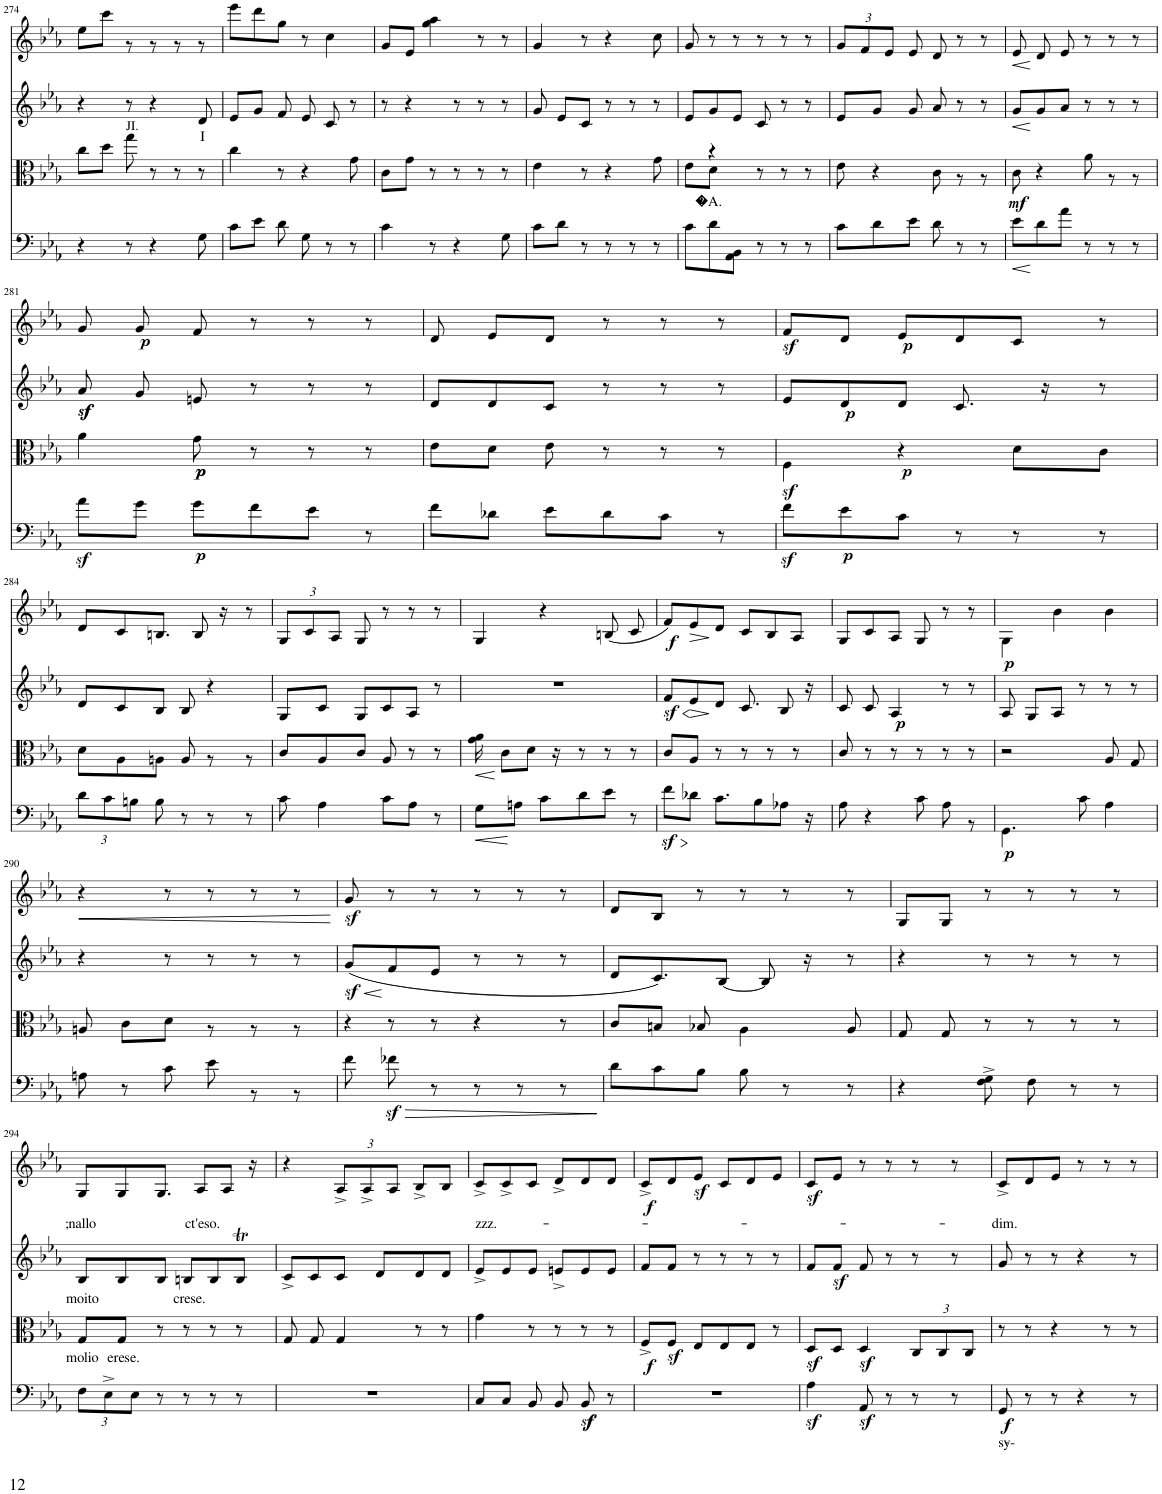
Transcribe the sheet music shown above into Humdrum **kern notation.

**kern	**text	**dynam	**kern	**text	**dynam	**kern	**text	**dynam	**kern	**text	**dynam
*part4	*part4	*part4	*part3	*part3	*part3	*part2	*part2	*part2	*part1	*part1	*part1
*staff4	*staff4	*staff4	*staff3	*staff3	*staff3	*staff2	*staff2	*staff2	*staff1	*staff1	*staff1
*I"Piano	*	*	*I"Piano	*	*	*I"Piano	*	*	*I"Piano	*	*
*I'Pno	*	*	*I'Pno	*	*	*I'Pno	*	*	*I'Pno	*	*
!!LO:PB:g=z
*clefF4	*	*	*clefC3	*	*	*clefG2	*	*	*clefG2	*	*
*k[b-e-a-]	*	*	*k[b-e-a-]	*	*	*k[b-e-a-]	*	*	*k[b-e-a-]	*	*
*M6/8	*	*	*M6/8	*	*	*M6/8	*	*	*M6/8	*	*
=274	=274	=274	=274	=274	=274	=274	=274	=274	=274	=274	=274
*	*	*	*	*	*	*	*	*	*^	*	*
4r	.	.	8cc\L	.	.	4r	.	.	2.ryy	8ee-\L	.	.
.	.	.	8dd\J	.	.	.	.	.	.	8ccc\J	.	.
!	!	!	!LO:TX:a:t=JI.	!	!	!	!	!	!	!	!	!
8r	.	.	8gg\	.	.	8r	.	.	.	8r	.	.
4r	.	.	8r	.	.	4r	.	.	.	8r	.	.
.	.	.	8r	.	.	.	.	.	.	8r	.	.
!	!	!	!	!	!	!	!LO:LY:b	!	!	!	!	!
8G\	.	.	8r	.	.	8d/	I	.	.	8r	.	.
*	*	*	*	*	*	*	*	*	*v	*v	*	*
=275	=275	=275	=275	=275	=275	=275	=275	=275	=275	=275	=275
8c\L	.	.	4cc\	.	.	8e-/L	.	.	8eee-\L	.	.
8e-\J	.	.	.	.	.	8g/J	.	.	8ddd\	.	.
8d\	.	.	8r	.	.	8f/	.	.	8gg\J	.	.
8G\	.	.	4r	.	.	8e-/	.	.	8r	.	.
8r	.	.	.	.	.	8c/	.	.	4cc\	.	.
8r	.	.	8g\	.	.	8r	.	.	.	.	.
=276	=276	=276	=276	=276	=276	=276	=276	=276	=276	=276	=276
4c\	.	.	8c\L	.	.	8r	.	.	8g/L	.	.
.	.	.	8g\J	.	.	4r	.	.	8e-/J	.	.
8r	.	.	8r	.	.	.	.	.	4gg\ 4aa-\	.	.
4r	.	.	8r	.	.	8r	.	.	.	.	.
.	.	.	8r	.	.	8r	.	.	8r	.	.
8G\	.	.	8r	.	.	8r	.	.	8r	.	.
=277	=277	=277	=277	=277	=277	=277	=277	=277	=277	=277	=277
8c\L	.	.	4e-\	.	.	8g/	.	.	4g/	.	.
8d\J	.	.	.	.	.	8e-/L	.	.	.	.	.
8r	.	.	8r	.	.	8c/J	.	.	8r	.	.
8r	.	.	4r	.	.	8r	.	.	4r	.	.
8r	.	.	.	.	.	8r	.	.	.	.	.
8r	.	.	8g\	.	.	8r	.	.	8cc\	.	.
=278	=278	=278	=278	=278	=278	=278	=278	=278	=278	=278	=278
*	*	*	*^	*	*	*	*	*	*	*	*
8c\L	.	.	8ryy	8e-\L	.	.	8e-/L	.	.	8g/	.	.
!	!	!	!	!	!LO:LY:b	!	!	!	!	!	!	!
8d\	.	.	4r	8d\J	�A.	.	8g/	.	.	8r	.	.
8AA-\ 8BB-\J	.	.	.	2ryy	.	.	8e-/J	.	.	8r	.	.
8r	.	.	8r	.	.	.	8c/	.	.	8r	.	.
8r	.	.	8r	.	.	.	8r	.	.	8r	.	.
8r	.	.	8r	.	.	.	8r	.	.	8r	.	.
=279	=279	=279	=279	=279	=279	=279	=279	=279	=279	=279	=279	=279
*	*	*	*	*	*	*	*	*	*	*Xbrackettup	*	*
8c\L	.	.	8ryy	8e-\	.	.	8e-/L	.	.	12g/L	.	.
.	.	.	.	.	.	.	.	.	.	12f/	.	.
8d\	.	.	4r	4ryy	.	.	8g/J	.	.	.	.	.
.	.	.	.	.	.	.	.	.	.	12e-/J	.	.
8e-\J	.	.	.	.	.	.	8g/	.	.	8e-/	.	.
8d\	.	.	4.ryy	8c\	.	.	8a-/	.	.	8d/	.	.
8r	.	.	.	8r	.	.	8r	.	.	8r	.	.
8r	.	.	.	8r	.	.	8r	.	.	8r	.	.
=280	=280	=280	=280	=280	=280	=280	=280	=280	=280	=280	=280	=280
!	!	!LO:HP:b	!	!	!	!LO:DY:b	!	!	!LO:HP:b	!	!	!LO:HP:b
8e-\L	.	<	8ryy	8c\	.	mf	8g/L	.	<	8e-/	.	<
8d\	.	[	4r	4ryy	.	.	8g/	.	[	8d/	.	[
8a-\J	.	.	.	.	.	.	8a-/J	.	.	8e-/	.	.
8r	.	.	4.ryy	8a-\	.	.	8r	.	.	8r	.	.
8r	.	.	.	8r	.	.	8r	.	.	8r	.	.
8r	.	.	.	8r	.	.	8r	.	.	8r	.	.
*	*	*	*v	*v	*	*	*	*	*	*	*	*
!!LO:LB:g=z
=281	=281	=281	=281	=281	=281	=281	=281	=281	=281	=281	=281
8a-z<\L	.	.	4a-\	.	.	8a-z</	.	.	8g/	.	.
!	!	!	!	!	!	!	!	!	!	!	!LO:DY:b
8g\J	.	.	.	.	.	8g/	.	.	8g/	.	p
!	!	!LO:DY:b	!	!	!LO:DY:b	!	!	!	!	!	!
!	!	!	!	!	!LO:DY:n=1:b	!	!	!	!	!	!
8g\L	.	p	8g\	.	p p	8en/	.	.	8f/	.	.
8f\	.	.	8r	.	.	8r	.	.	8r	.	.
8e-\J	.	.	8r	.	.	8r	.	.	8r	.	.
8r	.	.	8r	.	.	8r	.	.	8r	.	.
=282	=282	=282	=282	=282	=282	=282	=282	=282	=282	=282	=282
8f\L	.	.	8e-\L	.	.	8d/L	.	.	8d/	.	.
8d-X\J	.	.	8d\J	.	.	8d/	.	.	8e-/L	.	.
8e-\L	.	.	8e-\	.	.	8c/J	.	.	8d/J	.	.
8d-\	.	.	8r	.	.	8r	.	.	8r	.	.
8c\J	.	.	8r	.	.	8r	.	.	8r	.	.
8r	.	.	8r	.	.	8r	.	.	8r	.	.
=283	=283	=283	=283	=283	=283	=283	=283	=283	=283	=283	=283
*	*	*	*^	*	*	*	*	*	*	*	*
!	!	!	!	!	!	!LO:DY:b	!	!	!	!	!	!
8fz<\L	.	.	4ryy	4F\	.	sf	8e-/L	.	.	8fz</L	.	.
!	!	!LO:DY:b	!	!	!	!	!	!	!LO:DY:b	!	!	!
8e-\	.	p	.	.	.	.	8d/	.	p	8d/J	.	.
!	!	!	!	!	!	!LO:DY:b	!	!	!	!	!	!LO:DY:b
8c\J	.	.	4r	4ryy	.	p	8d/J	.	.	8e-/L	.	p
8r	.	.	.	.	.	.	8.c/	.	.	8d/	.	.
8r	.	.	4ryy	8d\L	.	.	.	.	.	8c/J	.	.
.	.	.	.	.	.	.	16r	.	.	.	.	.
8r	.	.	.	8c\J	.	.	8r	.	.	8r	.	.
!!LO:LB:g=z
=284	=284	=284	=284	=284	=284	=284	=284	=284	=284	=284	=284	=284
*Xbrackettup	*	*	*	*	*	*	*	*	*	*	*	*
12d\L	.	.	2.ryy	8d\L	.	.	8d/L	.	.	8d/L	.	.
12c\	.	.	.	.	.	.	.	.	.	.	.	.
.	.	.	.	8A-\	.	.	8c/	.	.	8c/	.	.
12Bn\J	.	.	.	.	.	.	.	.	.	.	.	.
8B\	.	.	.	8An\J	.	.	8B-/J	.	.	8.Bn/J	.	.
8r	.	.	.	8A/	.	.	8B-/	.	.	.	.	.
.	.	.	.	.	.	.	.	.	.	8B/	.	.
8r	.	.	.	8r	.	.	4r	.	.	.	.	.
.	.	.	.	.	.	.	.	.	.	16r	.	.
8r	.	.	.	8r	.	.	.	.	.	8r	.	.
*	*	*	*v	*v	*	*	*	*	*	*	*	*
=285	=285	=285	=285	=285	=285	=285	=285	=285	=285	=285	=285
8c\	.	.	8c/L	.	.	8G/L	.	.	12G/L	.	.
.	.	.	.	.	.	.	.	.	12c/	.	.
4A-\	.	.	8A-/	.	.	8c/J	.	.	.	.	.
.	.	.	.	.	.	.	.	.	12A-/J	.	.
.	.	.	8c/J	.	.	8G/L	.	.	8G/	.	.
8c\L	.	.	8A-/	.	.	8c/	.	.	8r	.	.
8A-\J	.	.	8r	.	.	8A-/J	.	.	8r	.	.
8r	.	.	8r	.	.	8r	.	.	8r	.	.
=286	=286	=286	=286	=286	=286	=286	=286	=286	=286	=286	=286
!	!	!LO:HP:b	!	!	!LO:HP:b	!	!	!	!	!	!
8G\L	.	<	16g\ 16a-\	.	<	2.r	.	.	4G/	.	.
.	.	.	8c\L	.	[	.	.	.	.	.	.
8An\J	.	[	.	.	.	.	.	.	.	.	.
.	.	.	8d\J	.	.	.	.	.	.	.	.
8c\L	.	.	.	.	.	.	.	.	4r	.	.
.	.	.	16r	.	.	.	.	.	.	.	.
8d\	.	.	8r	.	.	.	.	.	.	.	.
8e-\J	.	.	8r	.	.	.	.	.	(8Bn/	.	.
8r	.	.	8r	.	.	.	.	.	8c/	.	.
=287	=287	=287	=287	=287	=287	=287	=287	=287	=287	=287	=287
!	!	!LO:HP:b	!	!	!	!	!	!LO:HP:b	!	!	!LO:DY:b
8fz<\L	.	>	8c/L	.	.	8fz</L	.	<	8f/L)	.	f
!	!	!	!	!	!	!	!	!LO:HP:n=1:b	!	!	!LO:HP:b
8d-X\J	.	]	8A-/J	.	.	8e-/	.	[ >	8e-/	.	>
8.c\L	.	.	8r	.	.	8d/J	.	]	8d/J	.	]
.	.	.	8r	.	.	8.c/	.	.	8c/L	.	.
8B-\	.	.	.	.	.	.	.	.	.	.	.
.	.	.	8r	.	.	.	.	.	8B-/	.	.
8A-X\J	.	.	.	.	.	8B-/	.	.	.	.	.
.	.	.	8r	.	.	.	.	.	8A-/J	.	.
16r	.	.	.	.	.	16r	.	.	.	.	.
=288	=288	=288	=288	=288	=288	=288	=288	=288	=288	=288	=288
*^	*	*	*	*	*	*	*	*	*	*	*
8ryy	8A-\	.	.	8c/	.	.	8c/	.	.	8G/L	.	.
4r	4ryy	.	.	8r	.	.	8c/	.	.	8c/	.	.
!	!	!	!	!	!	!	!	!	!LO:DY:b	!	!	!
.	.	.	.	8r	.	.	4A-/	.	p	8A-/J	.	.
4.ryy	8c\	.	.	8r	.	.	.	.	.	8G/	.	.
.	8A-\	.	.	8r	.	.	8r	.	.	8r	.	.
.	8r	.	.	8r	.	.	8r	.	.	8r	.	.
=289	=289	=289	=289	=289	=289	=289	=289	=289	=289	=289	=289	=289
!	!	!	!LO:DY:b	!	!	!	!	!	!	!	!	!LO:DY:b
*v	*v	*	*	*	*	*	*	*	*	*	*	*
4.GG\	.	p	2r	.	.	8A-/	.	.	4G\	.	p
.	.	.	.	.	.	8G/L	.	.	.	.	.
.	.	.	.	.	.	8A-/J	.	.	4b-\	.	.
8c\	.	.	.	.	.	8r	.	.	.	.	.
4A-\	.	.	8A-/	.	.	8r	.	.	4b-\	.	.
.	.	.	8G/	.	.	8r	.	.	.	.	.
!!LO:LB:g=z
=290	=290	=290	=290	=290	=290	=290	=290	=290	=290	=290	=290
*^	*	*	*^	*	*	*	*	*	*	*	*
!	!	!	!	!	!	!	!	!	!	!	!	!	!LO:HP:b
8ryy	8An\	.	.	8An/	8ryy	.	.	4r	.	.	4r	.	<
8r	8ryy	.	.	2ryy	8c\L	.	.	.	.	.	.	.	.
2ryy	8c\	.	.	.	8d\J	.	.	8r	.	.	8r	.	.
.	8e-\	.	.	.	8r	.	.	8r	.	.	8r	.	.
.	8r	.	.	.	8r	.	.	8r	.	.	8r	.	.
.	8r	.	.	8ryy	8r	.	.	8r	.	.	8r	.	.
*v	*v	*	*	*	*	*	*	*	*	*	*	*	*
*	*	*	*v	*v	*	*	*	*	*	*	*	*
.	.	.	.	.	.	.	.	.	.	.	[
=291	=291	=291	=291	=291	=291	=291	=291	=291	=291	=291	=291
!	!	!	!	!	!	!	!	!LO:HP:b	!	!	!
8f\	.	.	4r	.	.	(8gz</L	.	<	8gz</	.	.
!	!	!LO:HP:b	!	!	!	!	!	!	!	!	!
8f-Xz<\	.	>	.	.	.	8f/	.	[	8r	.	.
8r	.	.	8r	.	.	8e-/J	.	.	8r	.	.
8r	.	.	8r	.	.	8r	.	.	8r	.	.
8r	.	.	4r	.	.	8r	.	.	8r	.	.
8r	.	.	.	.	.	8r	.	.	8r	.	.
4.ryy	.	]	4ryy	.	.	4.ryy	.	.	4.ryy	.	.
.	.	.	8r	.	.	.	.	.	.	.	.
=292	=292	=292	=292	=292	=292	=292	=292	=292	=292	=292	=292
*	*	*	*^	*	*	*	*	*	*	*	*
8d\L	.	.	8c/L	4.ryy	.	.	8d/L	.	.	8d/L	.	.
8c\	.	.	8Bn/J	.	.	.	8.c/)	.	.	8B-/J	.	.
8B-\J	.	.	8B-X/	.	.	.	.	.	.	8r	.	.
.	.	.	.	.	.	.	[8B-/J	.	.	.	.	.
8B-\	.	.	4ryy	4A-\	.	.	.	.	.	8r	.	.
.	.	.	.	.	.	.	8B-/]	.	.	.	.	.
8r	.	.	.	.	.	.	.	.	.	8r	.	.
.	.	.	.	.	.	.	16r	.	.	.	.	.
8r	.	.	8A-/	8ryy	.	.	8r	.	.	8r	.	.
*	*	*	*v	*v	*	*	*	*	*	*	*	*
=293	=293	=293	=293	=293	=293	=293	=293	=293	=293	=293	=293
4r	.	.	8G/	.	.	4r	.	.	8G/L	.	.
.	.	.	8G/	.	.	.	.	.	8G/J	.	.
8F\^ 8G\^	.	.	8r	.	.	8r	.	.	8r	.	.
8F\	.	.	8r	.	.	8r	.	.	8r	.	.
8r	.	.	8r	.	.	8r	.	.	8r	.	.
8r	.	.	8r	.	.	8r	.	.	8r	.	.
!!LO:LB:g=z
=294	=294	=294	=294	=294	=294	=294	=294	=294	=294	=294	=294
!	!	!	!	!LO:LY:b	!	!	!LO:LY:b	!	!	!LO:LY:b	!
12F\L	.	.	8G/L	molio	.	8B-/L	moito	.	8G/L	;nallo	.
12E-^\	.	.	.	.	.	.	.	.	.	.	.
!	!	!	!	!LO:LY:b	!	!	!	!	!	!	!
.	.	.	8G/J	erese.	.	8B-/	.	.	8G/	.	.
12E-\J	.	.	.	.	.	.	.	.	.	.	.
8r	.	.	8r	.	.	8B-/J	.	.	8.G/J	.	.
!	!	!	!	!	!	!	!LO:LY:b	!	!	!	!
8r	.	.	8r	.	.	8Bn/L	crese.	.	.	.	.
!	!	!	!	!	!	!	!	!	!	!LO:LY:b	!
.	.	.	.	.	.	.	.	.	8A-/L	ct'eso.	.
8r	.	.	8r	.	.	8B/	.	.	.	.	.
.	.	.	.	.	.	.	.	.	8A-/J	.	.
8r	.	.	8r	.	.	8Bt/J	.	.	.	.	.
.	.	.	.	.	.	.	.	.	16r	.	.
=295	=295	=295	=295	=295	=295	=295	=295	=295	=295	=295	=295
2.r	.	.	8G/	.	.	8c^/L	.	.	4r	.	.
.	.	.	8G/	.	.	8c/	.	.	.	.	.
.	.	.	4G/	.	.	8c/J	.	.	12A-^/L	.	.
.	.	.	.	.	.	.	.	.	12A-^/	.	.
.	.	.	.	.	.	8d/L	.	.	.	.	.
.	.	.	.	.	.	.	.	.	12A-/J	.	.
.	.	.	8r	.	.	8d/	.	.	8B-^/L	.	.
.	.	.	8r	.	.	8d/J	.	.	8B-/J	.	.
=296	=296	=296	=296	=296	=296	=296	=296	=296	=296	=296	=296
!	!	!	!	!	!	!	!	!	!	!LO:LY:b	!
8C/L	.	.	4g\	.	.	8e-^/L	.	.	8c^/L	zzz.-	.
8C/J	.	.	.	.	.	8e-/	.	.	8c^/	.	.
8BB-/	.	.	8r	.	.	8e-/J	.	.	8c/J	.	.
8BB-/	.	.	8r	.	.	8en^/L	.	.	8d^/L	.	.
!	!	!LO:DY:b	!	!	!	!	!	!	!	!	!
8BB-z</	.	f	8r	.	.	8e/	.	.	8d/	.	.
8r	.	.	8r	.	.	8e/J	.	.	8d/J	.	.
=297	=297	=297	=297	=297	=297	=297	=297	=297	=297	=297	=297
!	!	!	!	!	!LO:DY:b	!	!	!	!	!	!LO:DY:b
2.r	.	.	8F^/L	.	f	8f/L	.	.	8c^/L	.	f
.	.	.	8Fz</J	.	.	8f/J	.	.	8d/	.	.
.	.	.	8E-/L	.	.	8r	.	.	8e-z</J	.	.
.	.	.	8E-/	.	.	8r	.	.	8c/L	.	.
.	.	.	8E-/J	.	.	8r	.	.	8d/	.	.
.	.	.	8r	.	.	8r	.	.	8e-/J	.	.
=298	=298	=298	=298	=298	=298	=298	=298	=298	=298	=298	=298
*^	*	*	*	*	*	*	*	*	*	*	*
!	!	!	!LO:DY:b	!	!	!	!	!	!	!	!	!
4ryy	4A-\	.	sf	8Dz</L	.	.	8f/L	.	.	8cz</L	.	.
.	.	.	.	8D/J	.	.	8fz</J	.	.	8e-/J	.	.
!	!	!	!LO:DY:b	!	!	!	!	!	!	!	!	!
8AA-/	2ryy	.	sf	4Dz</	.	.	8f/	.	.	8r	.	.
8r	.	.	.	.	.	.	8r	.	.	8r	.	.
*	*	*	*	*Xbrackettup	*	*	*	*	*	*	*	*
8r	.	.	.	12C/L	.	.	8r	.	.	8r	.	.
.	.	.	.	12C/	.	.	.	.	.	.	.	.
8r	.	.	.	.	.	.	8r	.	.	8r	.	.
.	.	.	.	12C/J	.	.	.	.	.	.	.	.
*v	*v	*	*	*	*	*	*	*	*	*	*	*
=299	=299	=299	=299	=299	=299	=299	=299	=299	=299	=299	=299
!	!LO:LY:b	!LO:DY:b	!	!	!	!	!	!	!	!LO:LY:b	!
8GG/	sy--	f	8r	.	.	8g/	.	.	8c^/L	-dim.	.
8r	.	.	8r	.	.	8r	.	.	8d/	.	.
8r	.	.	4r	.	.	8r	.	.	8e-/J	.	.
4r	.	.	.	.	.	4r	.	.	8r	.	.
.	.	.	8r	.	.	.	.	.	8r	.	.
8r	.	.	8r	.	.	8r	.	.	8r	.	.
=	=	=	=	=	=	=	=	=	=	=	=
*-	*-	*-	*-	*-	*-	*-	*-	*-	*-	*-	*-
